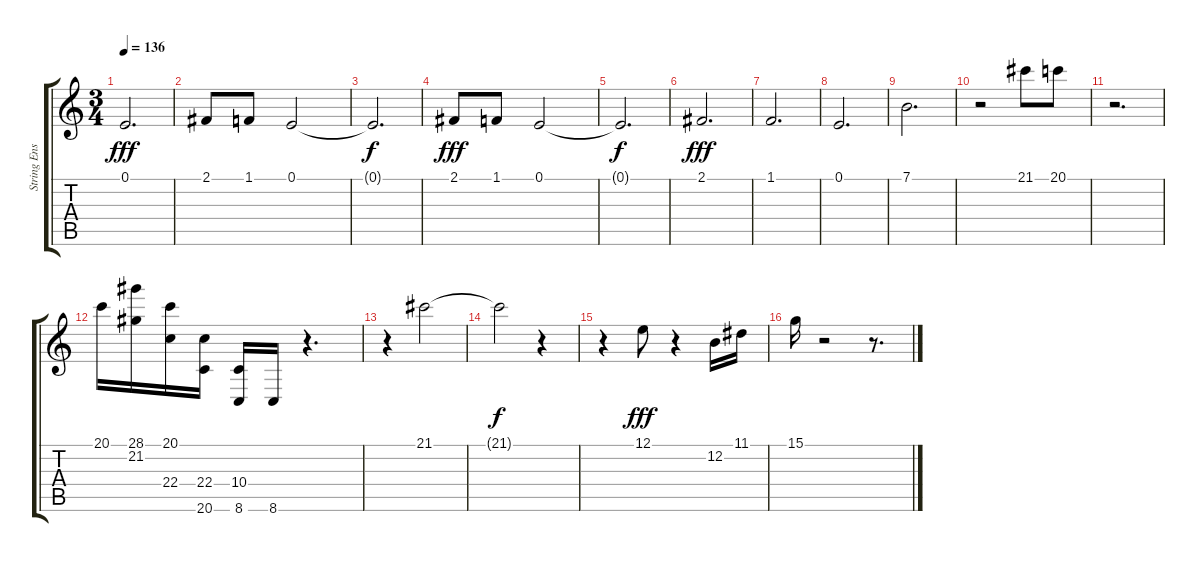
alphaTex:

\track ("String Ensemble 1" "String Ens") {instrument stringensemble1}
\staff {score tabs}
\tuning (E4 B3 G3 D3 A2 E2) {hide}
\ts (3 4)
\tempo 136
\clef g2
\ks c
0.1.2{d dy fff} |
2.1.8 1.1.8 0.1.2 |
0.1{t}.2{d dy f} |
2.1.8{dy fff} 1.1.8 0.1.2 |
0.1{t}.2{d dy f} |
2.1.2{d dy fff} |
1.1.2{d} |
0.1.2{d} |
7.1.2{d} |
r.2 21.1.8 20.1.8 |
r.2{d} |
20.1.16 (28.1 21.2).16 (20.1 22.4).16 (22.4 20.6).16 (10.4 8.6).16 8.6.16 r.4{d} |
r.4 21.1.2{volume 6} |
21.1{t}.2{dy f} r.4 |
r.4 12.1.8{dy fff volume 16} r.4 12.2.16 11.1.16 |
15.1.16 r.2 r.8{d}
